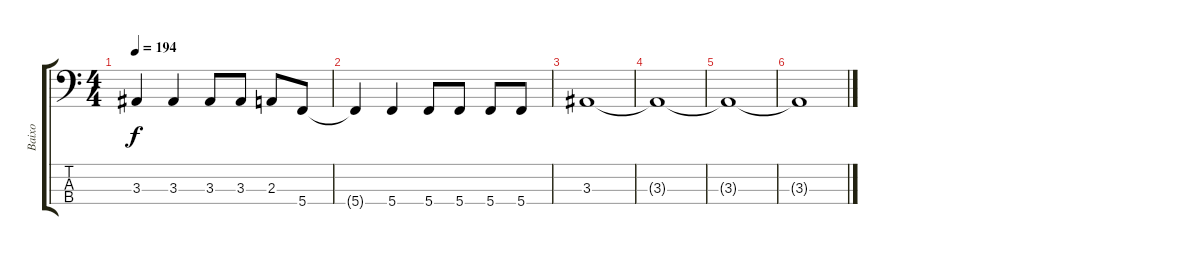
\track ("Baixo" "Baixo") {instrument electricbasspick}
\staff {score tabs}
\tuning (F2 C2 G1 C1) {hide}
\ts (4 4)
\tempo 194
\clef f4
\ks c
3.3.4{dy f} 3.3.4 3.3.8 3.3.8 2.3.8 5.4.8 |
5.4{t}.4 5.4.4 5.4.8 5.4.8 5.4.8 5.4.8 |
3.3.1 |
3.3{t}.1 |
3.3{t}.1 |
3.3{t}.1
